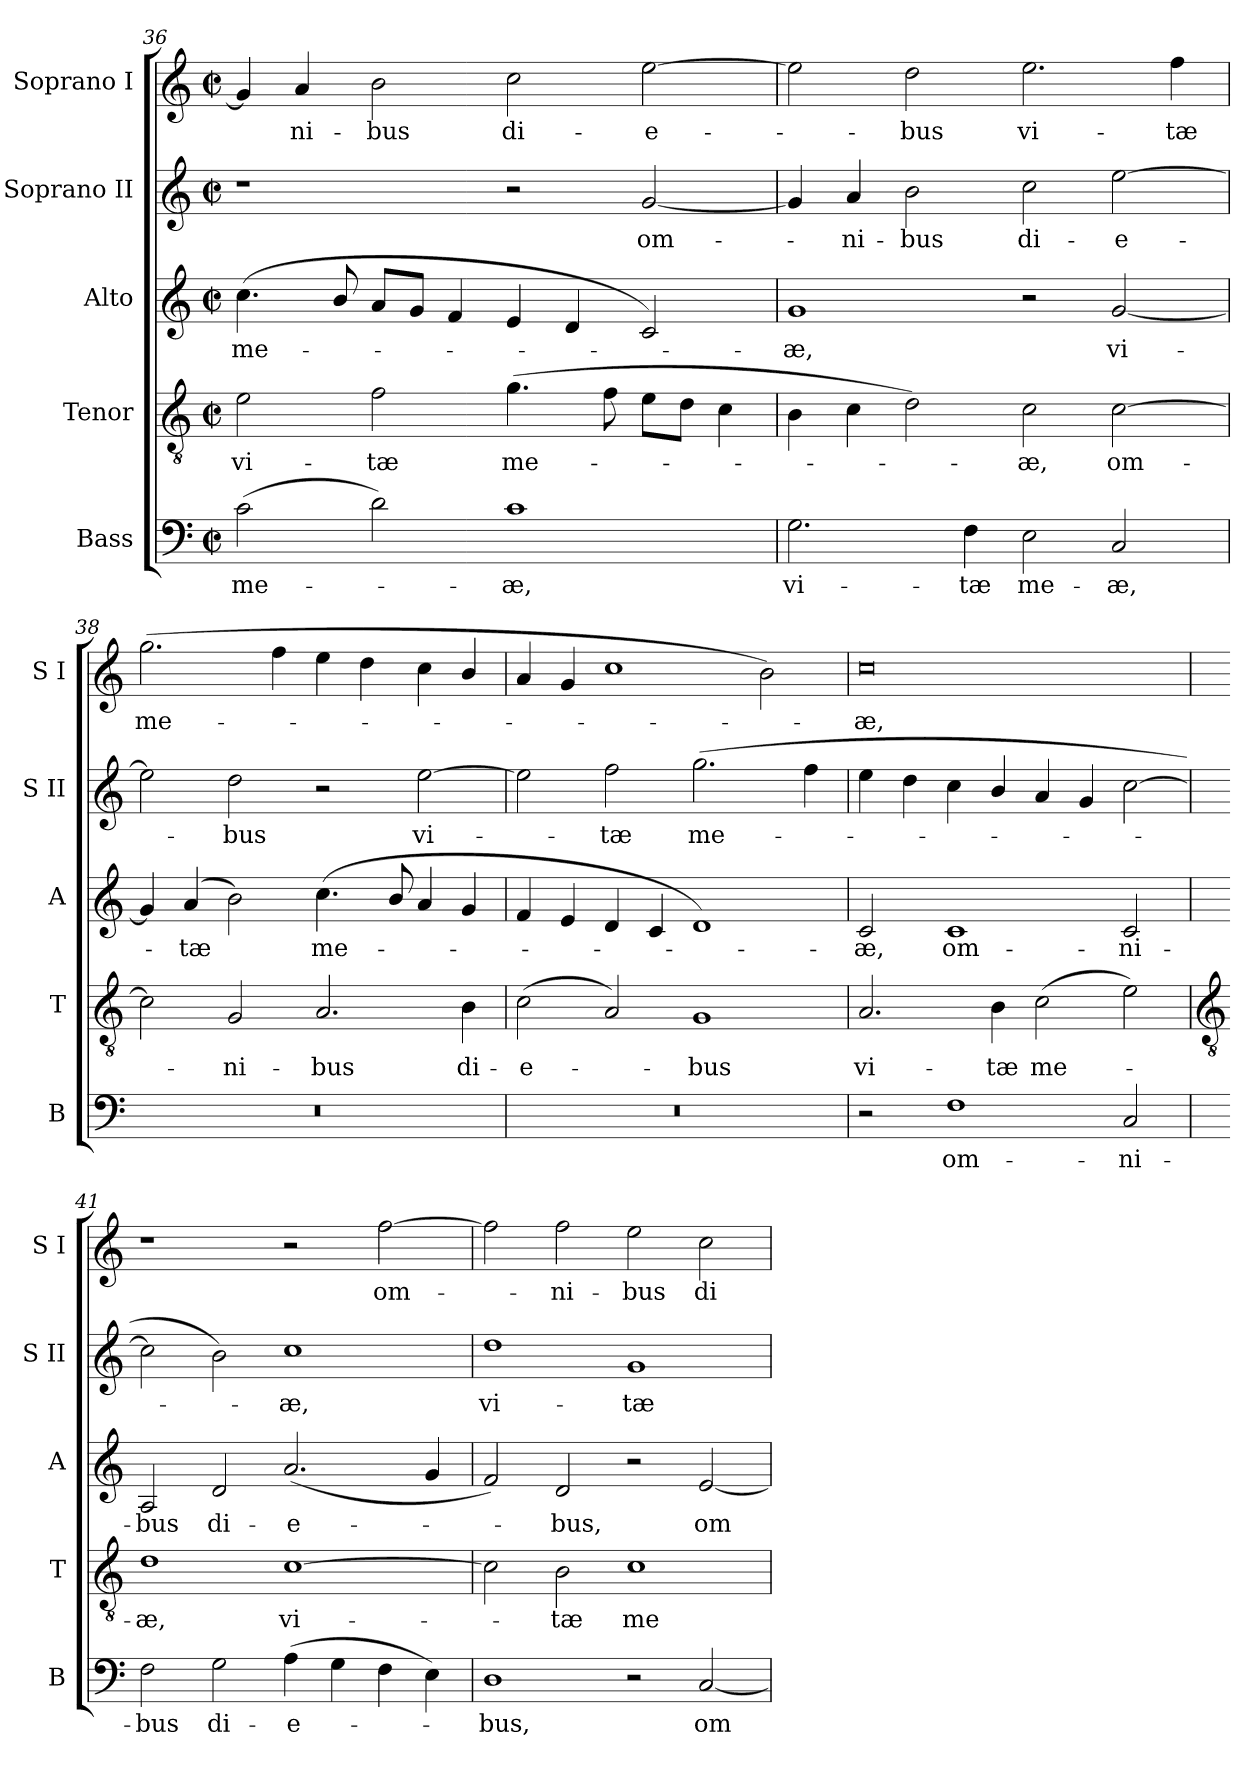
**kern	**text	**kern	**text	**kern	**text	**kern	**text	**kern	**text
*part5	*part5	*part4	*part4	*part3	*part3	*part2	*part2	*part1	*part1
*staff5	*staff5	*staff4	*staff4	*staff3	*staff3	*staff2	*staff2	*staff1	*staff1
*I"Bass	*	*I"Tenor	*	*I"Alto	*	*I"Soprano II	*	*I"Soprano I	*
*I'B	*	*I'T	*	*I'A	*	*I'S II	*	*I'S I	*
!!LO:LB:g=z
*clefF4	*	*clefGv2	*	*clefG2	*	*clefG2	*	*clefG2	*
*k[]	*	*k[]	*	*k[]	*	*k[]	*	*k[]	*
*C:	*	*C:	*	*C:	*	*C:	*	*C:	*
*M4/2	*	*M4/2	*	*M4/2	*	*M4/2	*	*M4/2	*
*met(c|)	*	*met(c|)	*	*met(c|)	*	*met(c|)	*	*met(c|)	*
=36	=36	=36	=36	=36	=36	=36	=36	=36	=36
!	!LO:LY:b	!	!LO:LY:b	!	!LO:LY:b	!	!	!	!
(>2c	me-	2e	vi-	(<4.cc	me-	1r	.	4g]	.
!	!	!	!	!	!	!	!	!	!LO:LY:b
.	.	.	.	.	.	.	.	4a	ni-
.	.	.	.	8b/	.	.	.	.	.
!	!	!	!LO:LY:b	!	!	!	!	!	!LO:LY:b
2d)	.	2f	-tæ	8aL	.	.	.	2b	-bus
.	.	.	.	8gJ	.	.	.	.	.
.	.	.	.	4f	.	.	.	.	.
!	!LO:LY:b	!	!LO:LY:b	!	!	!	!	!	!LO:LY:b
1c	æ,	(>4.g	me-	4e	.	2r	.	2cc	di-
.	.	.	.	4d	.	.	.	.	.
.	.	8f	.	.	.	.	.	.	.
!	!	!	!	!	!	!	!LO:LY:b	!	!LO:LY:b
.	.	8eL	.	2c)	.	[2g	om-	[2ee	-e-
.	.	8dJ	.	.	.	.	.	.	.
.	.	4c	.	.	.	.	.	.	.
=37	=37	=37	=37	=37	=37	=37	=37	=37	=37
!	!LO:LY:b	!	!	!	!LO:LY:b	!	!	!	!
2.G	vi-	4B	.	1g	æ,	4g]	.	2ee]	.
!	!	!	!	!	!	!	!LO:LY:b	!	!
.	.	4c	.	.	.	4a	ni-	.	.
!	!	!	!	!	!	!	!LO:LY:b	!	!LO:LY:b
.	.	2d)	.	.	.	2b	-bus	2dd	bus
!	!LO:LY:b	!	!	!	!	!	!	!	!
4F	-tæ	.	.	.	.	.	.	.	.
!	!LO:LY:b	!	!LO:LY:b	!	!	!	!LO:LY:b	!	!LO:LY:b
2E	me-	2c	æ,	2r	.	2cc	di-	2.ee	vi-
!	!LO:LY:b	!	!LO:LY:b	!	!LO:LY:b	!	!LO:LY:b	!	!
2C	-æ,	[2c	om-	[2g	vi-	[2ee	-e-	.	.
!	!	!	!	!	!	!	!	!	!LO:LY:b
.	.	.	.	.	.	.	.	4ff	-tæ
=38	=38	=38	=38	=38	=38	=38	=38	=38	=38
!	!	!	!	!	!	!	!	!	!LO:LY:b
0r	.	2c]	.	4g]	.	2ee]	.	(>2.gg	me-
!	!	!	!	!	!LO:LY:b	!	!	!	!
.	.	.	.	(<4a	tæ	.	.	.	.
!	!	!	!LO:LY:b	!	!	!	!LO:LY:b	!	!
.	.	2G	ni-	2b)	.	2dd	bus	.	.
.	.	.	.	.	.	.	.	4ff	.
!	!	!	!LO:LY:b	!	!LO:LY:b	!	!	!	!
.	.	2.A	-bus	(<4.cc	me-	2r	.	4ee	.
.	.	.	.	.	.	.	.	4dd	.
.	.	.	.	8b/	.	.	.	.	.
!	!	!	!	!	!	!	!LO:LY:b	!	!
.	.	.	.	4a	.	[2ee	vi-	4cc	.
!	!	!	!LO:LY:b	!	!	!	!	!	!
.	.	4B	di-	4g	.	.	.	4b/	.
=39	=39	=39	=39	=39	=39	=39	=39	=39	=39
!	!	!	!LO:LY:b	!	!	!	!	!	!
0r	.	(<2c	-e-	4f	.	2ee]	.	4a	.
.	.	.	.	4e	.	.	.	4g	.
!	!	!	!	!	!	!	!LO:LY:b	!	!
.	.	2A)	.	4d	.	2ff	-tæ	1cc	.
.	.	.	.	4c	.	.	.	.	.
!	!	!	!LO:LY:b	!	!	!	!LO:LY:b	!	!
.	.	1G	bus	1d)	.	(>2.gg	me-	.	.
.	.	.	.	.	.	.	.	2b)	.
.	.	.	.	.	.	4ff	.	.	.
=40	=40	=40	=40	=40	=40	=40	=40	=40	=40
!	!	!	!LO:LY:b	!	!LO:LY:b	!	!	!	!LO:LY:b
2r	.	2.A	vi-	2c	æ,	4ee	.	0cc	æ,
.	.	.	.	.	.	4dd	.	.	.
!	!LO:LY:b	!	!	!	!LO:LY:b	!	!	!	!
1F	om-	.	.	1c	om-	4cc	.	.	.
!	!	!	!LO:LY:b	!	!	!	!	!	!
.	.	4B	-tæ	.	.	4b/	.	.	.
!	!	!	!LO:LY:b	!	!	!	!	!	!
.	.	(>2c	me-	.	.	4a	.	.	.
.	.	.	.	.	.	4g	.	.	.
!	!LO:LY:b	!	!	!	!LO:LY:b	!	!	!	!
2C	-ni-	2e)	.	2c	-ni-	[2cc	.	.	.
!!LO:LB:g=z
=41	=41	=41	=41	=41	=41	=41	=41	=41	=41
*	*	*clefGv2	*	*	*	*	*	*	*
!	!LO:LY:b	!	!LO:LY:b	!	!LO:LY:b	!	!	!	!
2F	-bus	1d	æ,	2A	-bus	2cc]	.	1r	.
!	!LO:LY:b	!	!	!	!LO:LY:b	!	!	!	!
2G	di-	.	.	2d	di-	2b)	.	.	.
!	!LO:LY:b	!	!LO:LY:b	!	!LO:LY:b	!	!LO:LY:b	!	!
(>4A	-e-	[1c	vi-	(<2.a	-e-	1cc	æ,	2r	.
4G	.	.	.	.	.	.	.	.	.
!	!	!	!	!	!	!	!	!	!LO:LY:b
4F	.	.	.	.	.	.	.	[2ff	om-
4E)	.	.	.	4g	.	.	.	.	.
=42	=42	=42	=42	=42	=42	=42	=42	=42	=42
!	!LO:LY:b	!	!	!	!	!	!LO:LY:b	!	!
1D	bus,	2c]	.	2f)	.	1dd	vi-	2ff]	.
!	!	!	!LO:LY:b	!	!LO:LY:b	!	!	!	!LO:LY:b
.	.	2B	tæ	2d	bus,	.	.	2ff	ni-
!	!	!	!LO:LY:b	!	!	!	!LO:LY:b	!	!LO:LY:b
2r	.	1c	me-	2r	.	1g	-tæ	2ee	-bus
!	!LO:LY:b	!	!	!	!LO:LY:b	!	!	!	!LO:LY:b
[2C	om-	.	.	[2e	om-	.	.	2cc	di-
=	=	=	=	=	=	=	=	=	=
*-	*-	*-	*-	*-	*-	*-	*-	*-	*-
